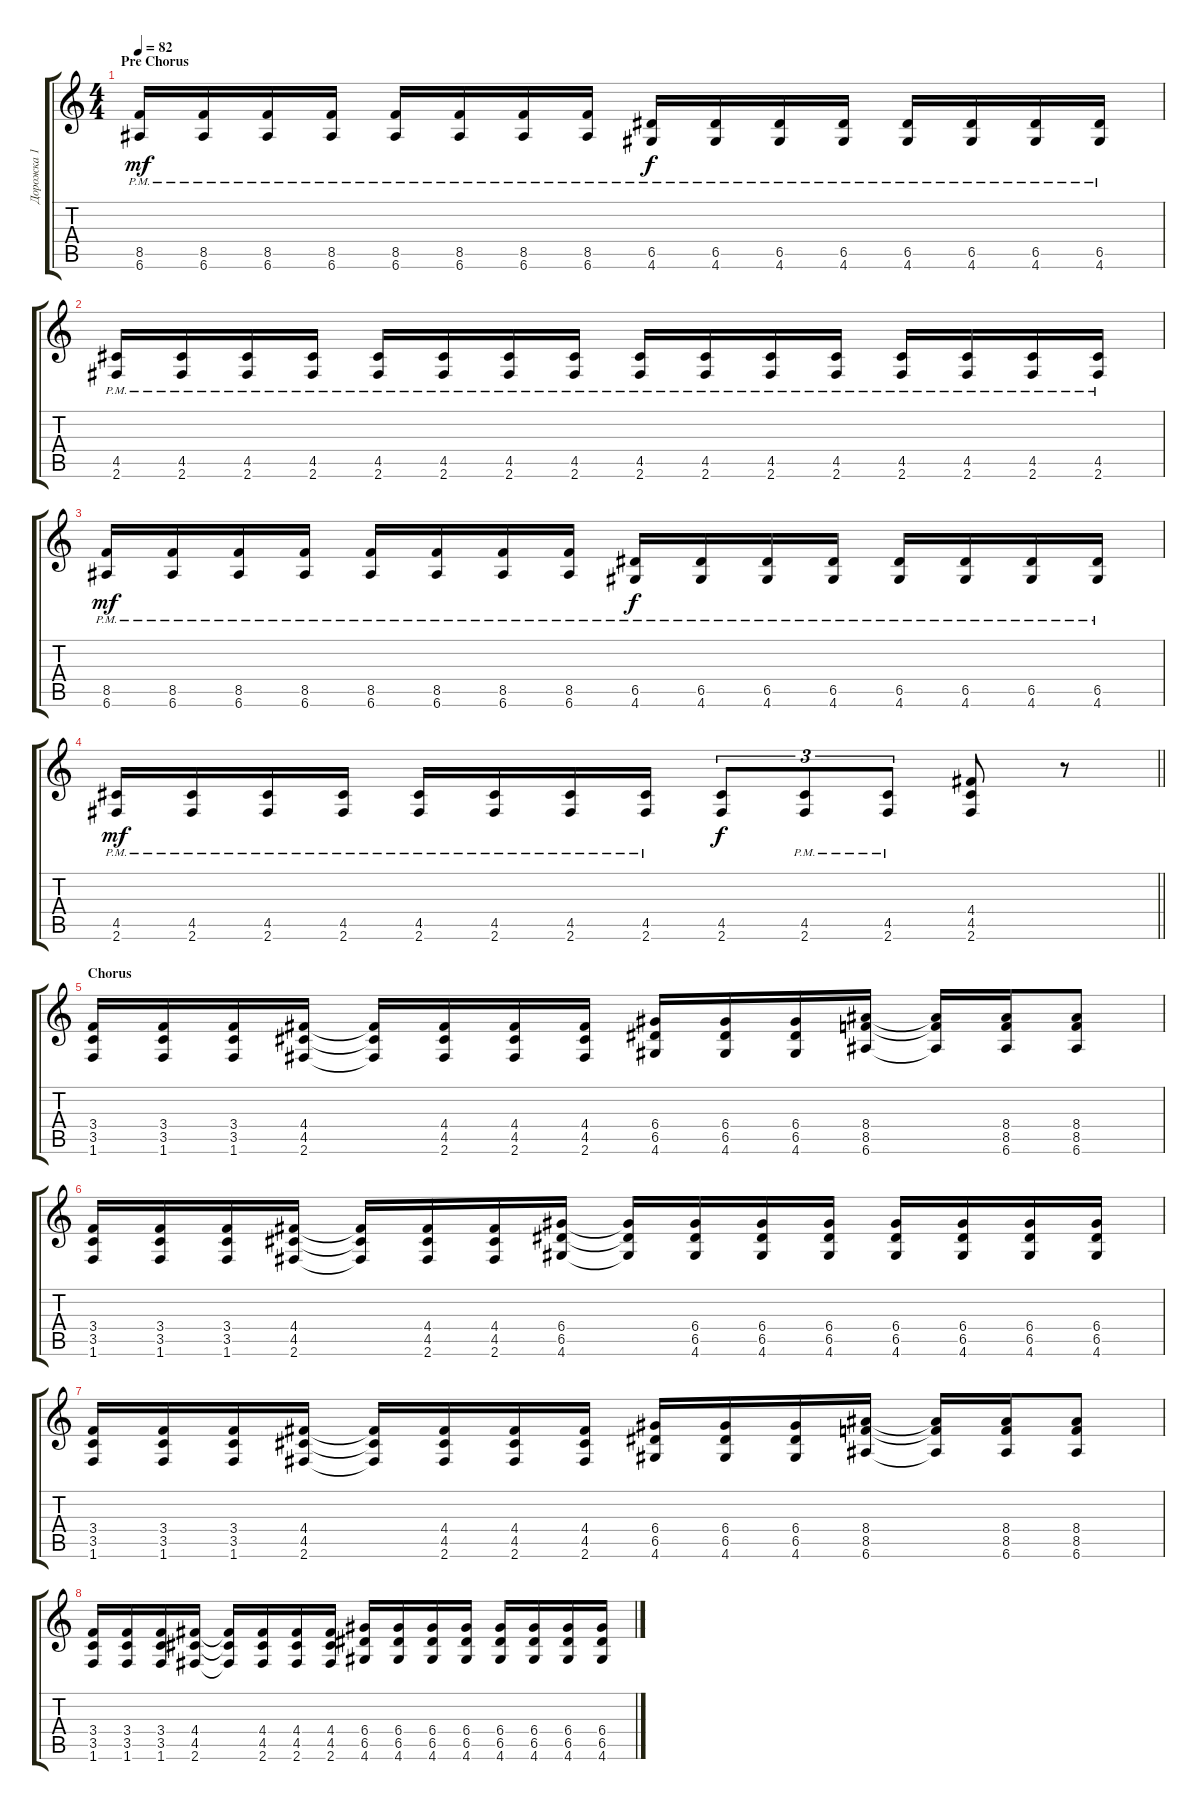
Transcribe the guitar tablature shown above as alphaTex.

\track ("Дорожка 1" "Дорожка 1") {instrument distortionguitar}
\staff {score tabs}
\tuning (E4 B3 G3 D3 A2 E2) {hide}
\ts (4 4)
\section ("" "Pre Chorus")
\tempo 82
\clef g2
\ks c
(8.5{pm} 6.6{pm}).16{dy mf} (8.5{pm} 6.6{pm}).16 (8.5{pm} 6.6{pm}).16 (8.5{pm} 6.6{pm}).16 (8.5{pm} 6.6{pm}).16 (8.5{pm} 6.6{pm}).16 (8.5{pm} 6.6{pm}).16 (8.5{pm} 6.6{pm}).16 (6.5{pm} 4.6{pm}).16{dy f} (6.5{pm} 4.6{pm}).16 (6.5{pm} 4.6{pm}).16 (6.5{pm} 4.6{pm}).16 (6.5{pm} 4.6{pm}).16 (6.5{pm} 4.6{pm}).16 (6.5{pm} 4.6{pm}).16 (6.5{pm} 4.6{pm}).16 |
(4.5{pm} 2.6{pm}).16 (4.5{pm} 2.6{pm}).16 (4.5{pm} 2.6{pm}).16 (4.5{pm} 2.6{pm}).16 (4.5{pm} 2.6{pm}).16 (4.5{pm} 2.6{pm}).16 (4.5{pm} 2.6{pm}).16 (4.5{pm} 2.6{pm}).16 (4.5{pm} 2.6{pm}).16 (4.5{pm} 2.6{pm}).16 (4.5{pm} 2.6{pm}).16 (4.5{pm} 2.6{pm}).16 (4.5{pm} 2.6{pm}).16 (4.5{pm} 2.6{pm}).16 (4.5{pm} 2.6{pm}).16 (4.5{pm} 2.6{pm}).16 |
(8.5{pm} 6.6{pm}).16{dy mf} (8.5{pm} 6.6{pm}).16 (8.5{pm} 6.6{pm}).16 (8.5{pm} 6.6{pm}).16 (8.5{pm} 6.6{pm}).16 (8.5{pm} 6.6{pm}).16 (8.5{pm} 6.6{pm}).16 (8.5{pm} 6.6{pm}).16 (6.5{pm} 4.6{pm}).16{dy f} (6.5{pm} 4.6{pm}).16 (6.5{pm} 4.6{pm}).16 (6.5{pm} 4.6{pm}).16 (6.5{pm} 4.6{pm}).16 (6.5{pm} 4.6{pm}).16 (6.5{pm} 4.6{pm}).16 (6.5{pm} 4.6{pm}).16 |
\barLineRight lightlight
(4.5{pm} 2.6{pm}).16{dy mf} (4.5{pm} 2.6{pm}).16 (4.5{pm} 2.6{pm}).16 (4.5{pm} 2.6{pm}).16 (4.5{pm} 2.6{pm}).16 (4.5{pm} 2.6{pm}).16 (4.5{pm} 2.6{pm}).16 (4.5{pm} 2.6{pm}).16 (4.5 2.6).8{tu (3 2) dy f} (4.5{pm} 2.6{pm}).8{tu (3 2)} (4.5{pm} 2.6{pm}).8{tu (3 2)} (4.4 4.5 2.6).8 r.8 |
\section ("" "Chorus")
(3.4 3.5 1.6).16 (3.4 3.5 1.6).16 (3.4 3.5 1.6).16 (4.4 4.5 2.6).16 (4.4{t} 4.5{t} 2.6{t}).16 (4.4 4.5 2.6).16 (4.4 4.5 2.6).16 (4.4 4.5 2.6).16 (6.4 6.5 4.6).16 (6.4 6.5 4.6).16 (6.4 6.5 4.6).16 (8.4 8.5 6.6).16 (8.4{t} 8.5{t} 6.6{t}).16 (8.4 8.5 6.6).16 (8.4 8.5 6.6).8 |
(3.4 3.5 1.6).16 (3.4 3.5 1.6).16 (3.4 3.5 1.6).16 (4.4 4.5 2.6).16 (4.4{t} 4.5{t} 2.6{t}).16 (4.4 4.5 2.6).16 (4.4 4.5 2.6).16 (6.4 6.5 4.6).16 (6.4{t} 6.5{t} 4.6{t}).16 (6.4 6.5 4.6).16 (6.4 6.5 4.6).16 (6.4 6.5 4.6).16 (6.4 6.5 4.6).16 (6.4 6.5 4.6).16 (6.4 6.5 4.6).16 (6.4 6.5 4.6).16 |
(3.4 3.5 1.6).16 (3.4 3.5 1.6).16 (3.4 3.5 1.6).16 (4.4 4.5 2.6).16 (4.4{t} 4.5{t} 2.6{t}).16 (4.4 4.5 2.6).16 (4.4 4.5 2.6).16 (4.4 4.5 2.6).16 (6.4 6.5 4.6).16 (6.4 6.5 4.6).16 (6.4 6.5 4.6).16 (8.4 8.5 6.6).16 (8.4{t} 8.5{t} 6.6{t}).16 (8.4 8.5 6.6).16 (8.4 8.5 6.6).8 |
(3.4 3.5 1.6).16 (3.4 3.5 1.6).16 (3.4 3.5 1.6).16 (4.4 4.5 2.6).16 (4.4{t} 4.5{t} 2.6{t}).16 (4.4 4.5 2.6).16 (4.4 4.5 2.6).16 (4.4 4.5 2.6).16 (6.4 6.5 4.6).16 (6.4 6.5 4.6).16 (6.4 6.5 4.6).16 (6.4 6.5 4.6).16 (6.4 6.5 4.6).16 (6.4 6.5 4.6).16 (6.4 6.5 4.6).16 (6.4 6.5 4.6).16
